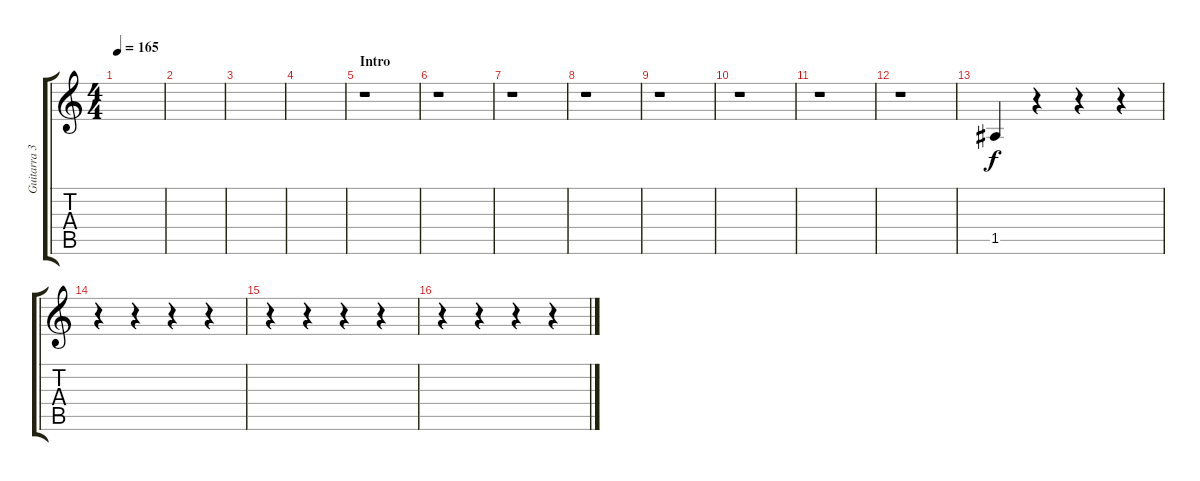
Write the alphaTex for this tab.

\track ("Guitarra 3" "Guitarra 3") {instrument acousticguitarnylon}
\staff {score tabs}
\tuning (E4 B3 G3 D3 A2 E2) {hide}
\ts (4 4)
\tempo 165
\clef g2
\ks c
|
|
|
|
\section ("" "Intro")
r.1 |
r.1 |
r.1 |
r.1 |
r.1 |
r.1 |
r.1 |
r.1 |
1.5.4 r.4 r.4 r.4 |
r.4 r.4 r.4 r.4 |
r.4 r.4 r.4 r.4 |
r.4 r.4 r.4 r.4
